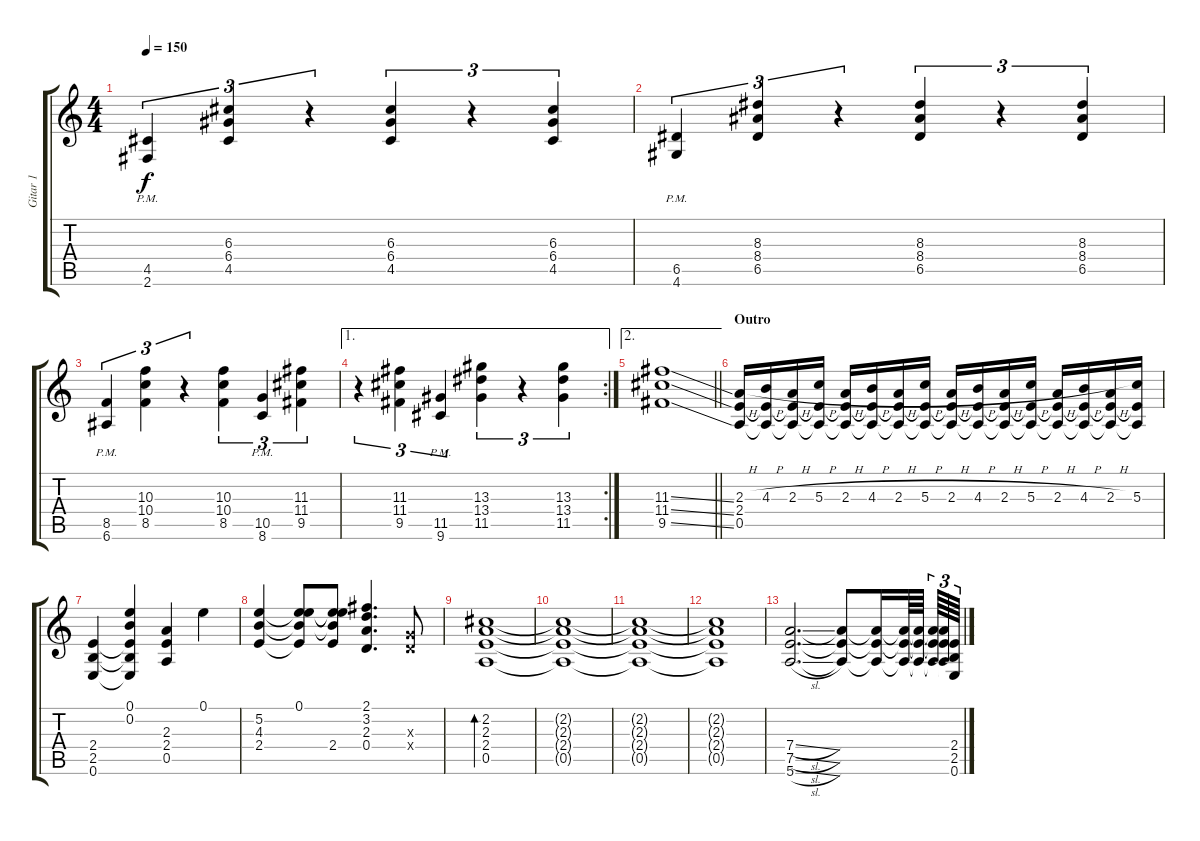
\track ("Gitar 1" "Gitar 1") {instrument overdrivenguitar}
\staff {score tabs}
\tuning (E4 B3 G3 D3 A2 E2) {hide}
\ts (4 4)
\tempo 150
\clef g2
\ks c
(4.5{pm} 2.6{pm}).4{tu (3 2) dy f} (6.3 6.4 4.5).4{tu (3 2)} r.4{tu (3 2)} (6.3 6.4 4.5).4{tu (3 2)} r.4{tu (3 2)} (6.3 6.4 4.5).4{tu (3 2)} |
(6.5{pm} 4.6{pm}).4{tu (3 2)} (8.3 8.4 6.5).4{tu (3 2)} r.4{tu (3 2)} (8.3 8.4 6.5).4{tu (3 2)} r.4{tu (3 2)} (8.3 8.4 6.5).4{tu (3 2)} |
(8.5{pm} 6.6{pm}).4{tu (3 2)} (10.3 10.4 8.5).4{tu (3 2)} r.4{tu (3 2)} (10.3 10.4 8.5).4{tu (3 2)} (10.5{pm} 8.6{pm}).4{tu (3 2)} (11.3 11.4 9.5).4{tu (3 2)} |
\ae 1
\rc 2
r.4{tu (3 2)} (11.3 11.4 9.5).4{tu (3 2)} (11.5{pm} 9.6{pm}).4{tu (3 2)} (13.3 13.4 11.5).4{tu (3 2)} r.4{tu (3 2)} (13.3 13.4 11.5).4{tu (3 2)} |
\ae 2
\barLineRight lightlight
(11.3{ss} 11.4{ss} 9.5{ss}).1 |
\section ("" "Outro")
(2.3{h} 2.4 0.5).16 (4.3{h} 2.4{t} 0.5{t}).16 (2.3{h} 2.4{t} 0.5{t}).16 (5.3{h} 2.4{t} 0.5{t}).16 (2.3{h} 2.4{t} 0.5{t}).16 (4.3{h} 2.4{t} 0.5{t}).16 (2.3{h} 2.4{t} 0.5{t}).16 (5.3{h} 2.4{t} 0.5{t}).16 (2.3{h} 2.4{t} 0.5{t}).16 (4.3{h} 2.4{t} 0.5{t}).16 (2.3{h} 2.4{t} 0.5{t}).16 (5.3{h} 2.4{t} 0.5{t}).16 (2.3{h} 2.4{t} 0.5{t}).16 (4.3{h} 2.4{t} 0.5{t}).16 (2.3{h} 2.4{t} 0.5{t}).16 (5.3 2.4{t} 0.5{t}).16 |
(2.4 2.5 0.6).4 (0.1 0.2 2.4{t} 2.5{t} 0.6{t}).4 (2.3 2.4 0.5).4 0.1.4 |
(5.2 4.3 2.4).4 (0.1 5.2{t} 4.3{t} 2.4{t}).8 (0.1{t} 5.2{t} 4.3{t} 2.4).8 (2.1 3.2 2.3 0.4).4{d} (0.3{x} 0.4{x}).8 |
(2.2 2.3 2.4 0.5).1{bd 480} |
(2.2{t} 2.3{t} 2.4{t} 0.5{t}).1 |
(2.2{t} 2.3{t} 2.4{t} 0.5{t}).1 |
(2.2{t} 2.3{t} 2.4{t} 0.5{t}).1 |
(7.4{sl} 7.5{sl} 5.6{sl}).2{d} (7.4{t} 7.5{t} 5.6{t}).8 (7.4{t} 7.5{t} 5.6{t}).16 (7.4{t} 7.5{t} 5.6{t}).64 (7.4{t} 7.5{t} 5.6{t}).64{beam splitsecondary} (7.4{t} 7.5{t} 5.6{t}).64{tu (3 2)} (7.4{t} 7.5{t} 5.6{t}).64{tu (3 2)} (2.4 2.5 0.6).64{tu (3 2)}
